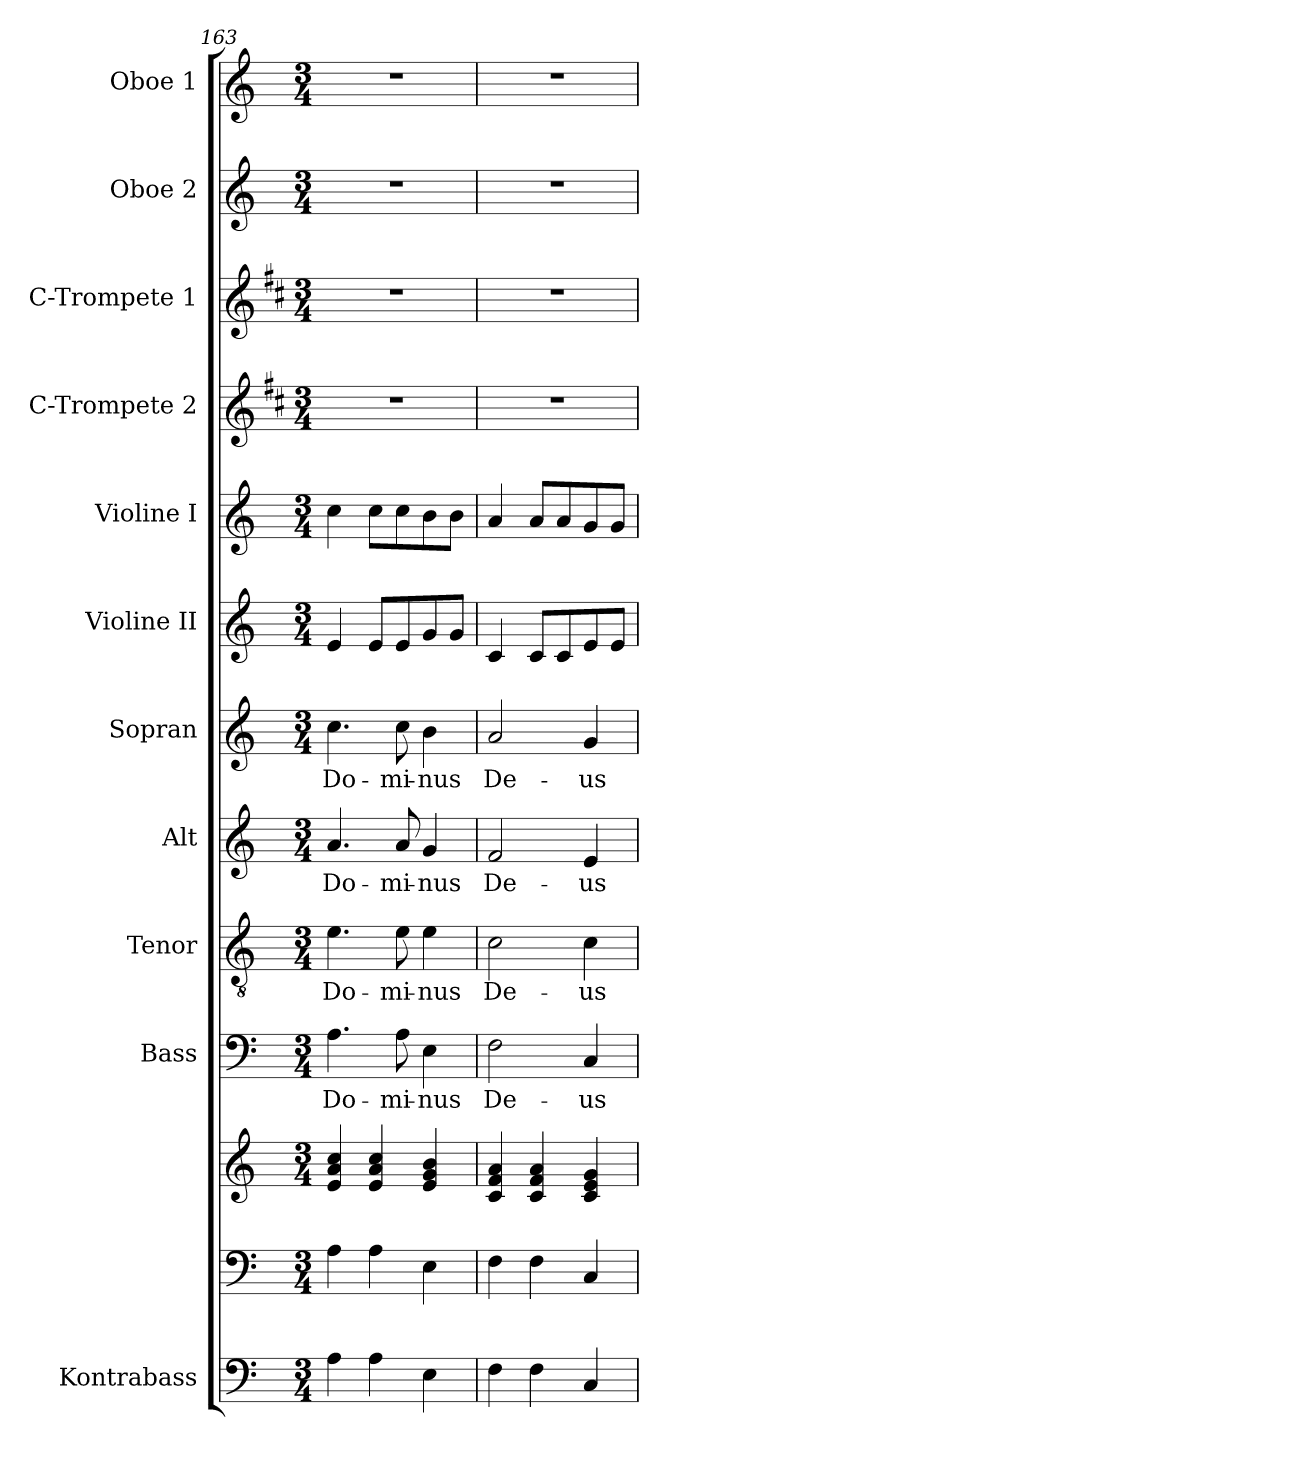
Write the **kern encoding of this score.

**kern	**kern	**kern	**kern	**text	**kern	**text	**kern	**text	**kern	**text	**kern	**kern	**kern	**kern	**kern	**kern
*part12	*part11	*part11	*part10	*part10	*part9	*part9	*part8	*part8	*part7	*part7	*part6	*part5	*part4	*part3	*part2	*part1
*staff13	*staff12	*staff11	*staff10	*staff10	*staff9	*staff9	*staff8	*staff8	*staff7	*staff7	*staff6	*staff5	*staff4	*staff3	*staff2	*staff1
*I"Kontrabass	*	*	*I"Bass	*	*I"Tenor	*	*I"Alt	*	*I"Sopran	*	*I"Violine II	*I"Violine I	*I"C-Trompete 2	*I"C-Trompete 1	*I"Oboe 2	*I"Oboe 1
*I'Kb.	*	*	*I'B.	*	*I'T.	*	*I'A.	*	*I'S.	*	*I'Vl. II	*I'Vl. I	*I'C Trp. 2	*I'C Trp. 1	*I'Ob. 2	*I'Ob. 1
*clefF4	*clefF4	*clefG2	*clefF4	*	*clefGv2	*	*clefG2	*	*clefG2	*	*clefG2	*clefG2	*clefG2	*clefG2	*clefG2	*clefG2
*ITrd7c12	*	*	*	*	*	*	*	*	*	*	*	*	*ITrd1c2	*ITrd1c2	*	*
*k[]	*k[]	*k[]	*k[]	*	*k[]	*	*k[]	*	*k[]	*	*k[]	*k[]	*k[]	*k[]	*k[]	*k[]
*C:	*C:	*C:	*C:	*	*C:	*	*C:	*	*C:	*	*C:	*C:	*C:	*C:	*C:	*C:
*M3/4	*M3/4	*M3/4	*M3/4	*	*M3/4	*	*M3/4	*	*M3/4	*	*M3/4	*M3/4	*M3/4	*M3/4	*M3/4	*M3/4
=163	=163	=163	=163	=163	=163	=163	=163	=163	=163	=163	=163	=163	=163	=163	=163	=163
!	!	!	!	!LO:LY:b	!	!LO:LY:b	!	!LO:LY:b	!	!LO:LY:b	!	!	!	!	!	!
4AA\	4A\	4e/ 4a/ 4cc/	4.A\	Do-	4.e\	Do-	4.a/	Do-	4.cc\	Do-	4e/	4cc\	2.r	2.r	2.r	2.r
4AA\	4A\	4e/ 4a/ 4cc/	.	.	.	.	.	.	.	.	8e/L	8cc\L	.	.	.	.
!	!	!	!	!LO:LY:b	!	!LO:LY:b	!	!LO:LY:b	!	!LO:LY:b	!	!	!	!	!	!
.	.	.	8A\	-mi-	8e\	-mi-	8a/	-mi-	8cc\	-mi-	8e/	8cc\	.	.	.	.
!	!	!	!	!LO:LY:b	!	!LO:LY:b	!	!LO:LY:b	!	!LO:LY:b	!	!	!	!	!	!
4EE\	4E\	4e/ 4g/ 4b/	4E\	-nus	4e\	-nus	4g/	-nus	4b\	-nus	8g/	8b\	.	.	.	.
.	.	.	.	.	.	.	.	.	.	.	8g/J	8b\J	.	.	.	.
=164	=164	=164	=164	=164	=164	=164	=164	=164	=164	=164	=164	=164	=164	=164	=164	=164
!	!	!	!	!LO:LY:b	!	!LO:LY:b	!	!LO:LY:b	!	!LO:LY:b	!	!	!	!	!	!
4FF\	4F\	4c/ 4f/ 4a/	2F\	De-	2c\	De-	2f/	De-	2a/	De-	4c/	4a/	2.r	2.r	2.r	2.r
4FF\	4F\	4c/ 4f/ 4a/	.	.	.	.	.	.	.	.	8c/L	8a/L	.	.	.	.
.	.	.	.	.	.	.	.	.	.	.	8c/	8a/	.	.	.	.
!	!	!	!	!LO:LY:b	!	!LO:LY:b	!	!LO:LY:b	!	!LO:LY:b	!	!	!	!	!	!
4CC/	4C/	4c/ 4e/ 4g/	4C/	-us	4c\	-us	4e/	-us	4g/	-us	8e/	8g/	.	.	.	.
.	.	.	.	.	.	.	.	.	.	.	8e/J	8g/J	.	.	.	.
=	=	=	=	=	=	=	=	=	=	=	=	=	=	=	=	=
*-	*-	*-	*-	*-	*-	*-	*-	*-	*-	*-	*-	*-	*-	*-	*-	*-
